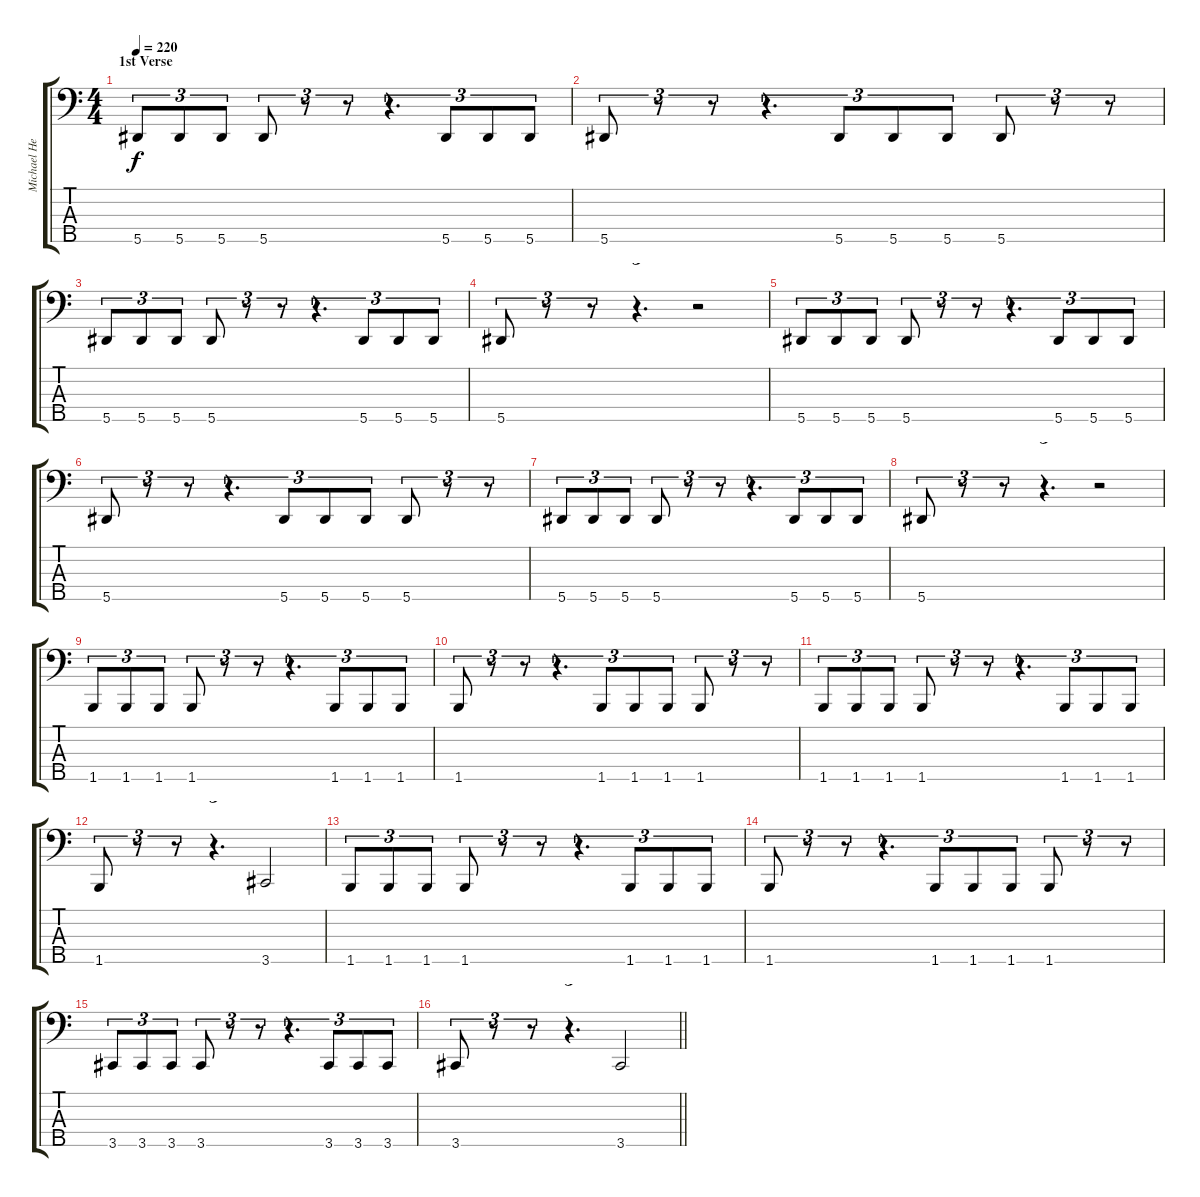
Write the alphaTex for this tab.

\track ("Michael Hedlund" "Michael He") {instrument electricbassfinger}
\staff {score tabs}
\tuning (Gb2 Db2 Ab1 Eb1 Bb0) {hide}
\ts (4 4)
\section ("" "1st Verse")
\tempo 220
\clef f4
\ks c
5.5.8{tu (3 2) dy f} 5.5.8{tu (3 2)} 5.5.8{tu (3 2)} 5.5.8{tu (3 2)} r.8{tu (3 2)} r.8{tu (3 2)} r.4{d tu (3 2)} 5.5.8{tu (3 2)} 5.5.8{tu (3 2)} 5.5.8{tu (3 2)} |
5.5.8{tu (3 2)} r.8{tu (3 2)} r.8{tu (3 2)} r.4{d tu (3 2)} 5.5.8{tu (3 2)} 5.5.8{tu (3 2)} 5.5.8{tu (3 2)} 5.5.8{tu (3 2)} r.8{tu (3 2)} r.8{tu (3 2)} |
5.5.8{tu (3 2)} 5.5.8{tu (3 2)} 5.5.8{tu (3 2)} 5.5.8{tu (3 2)} r.8{tu (3 2)} r.8{tu (3 2)} r.4{d tu (3 2)} 5.5.8{tu (3 2)} 5.5.8{tu (3 2)} 5.5.8{tu (3 2)} |
5.5.8{tu (3 2)} r.8{tu (3 2)} r.8{tu (3 2)} r.4{d tu (3 2)} r.2 |
5.5.8{tu (3 2)} 5.5.8{tu (3 2)} 5.5.8{tu (3 2)} 5.5.8{tu (3 2)} r.8{tu (3 2)} r.8{tu (3 2)} r.4{d tu (3 2)} 5.5.8{tu (3 2)} 5.5.8{tu (3 2)} 5.5.8{tu (3 2)} |
5.5.8{tu (3 2)} r.8{tu (3 2)} r.8{tu (3 2)} r.4{d tu (3 2)} 5.5.8{tu (3 2)} 5.5.8{tu (3 2)} 5.5.8{tu (3 2)} 5.5.8{tu (3 2)} r.8{tu (3 2)} r.8{tu (3 2)} |
5.5.8{tu (3 2)} 5.5.8{tu (3 2)} 5.5.8{tu (3 2)} 5.5.8{tu (3 2)} r.8{tu (3 2)} r.8{tu (3 2)} r.4{d tu (3 2)} 5.5.8{tu (3 2)} 5.5.8{tu (3 2)} 5.5.8{tu (3 2)} |
5.5.8{tu (3 2)} r.8{tu (3 2)} r.8{tu (3 2)} r.4{d tu (3 2)} r.2 |
1.5.8{tu (3 2)} 1.5.8{tu (3 2)} 1.5.8{tu (3 2)} 1.5.8{tu (3 2)} r.8{tu (3 2)} r.8{tu (3 2)} r.4{d tu (3 2)} 1.5.8{tu (3 2)} 1.5.8{tu (3 2)} 1.5.8{tu (3 2)} |
1.5.8{tu (3 2)} r.8{tu (3 2)} r.8{tu (3 2)} r.4{d tu (3 2)} 1.5.8{tu (3 2)} 1.5.8{tu (3 2)} 1.5.8{tu (3 2)} 1.5.8{tu (3 2)} r.8{tu (3 2)} r.8{tu (3 2)} |
1.5.8{tu (3 2)} 1.5.8{tu (3 2)} 1.5.8{tu (3 2)} 1.5.8{tu (3 2)} r.8{tu (3 2)} r.8{tu (3 2)} r.4{d tu (3 2)} 1.5.8{tu (3 2)} 1.5.8{tu (3 2)} 1.5.8{tu (3 2)} |
1.5.8{tu (3 2)} r.8{tu (3 2)} r.8{tu (3 2)} r.4{d tu (3 2)} 3.5.2 |
1.5.8{tu (3 2)} 1.5.8{tu (3 2)} 1.5.8{tu (3 2)} 1.5.8{tu (3 2)} r.8{tu (3 2)} r.8{tu (3 2)} r.4{d tu (3 2)} 1.5.8{tu (3 2)} 1.5.8{tu (3 2)} 1.5.8{tu (3 2)} |
1.5.8{tu (3 2)} r.8{tu (3 2)} r.8{tu (3 2)} r.4{d tu (3 2)} 1.5.8{tu (3 2)} 1.5.8{tu (3 2)} 1.5.8{tu (3 2)} 1.5.8{tu (3 2)} r.8{tu (3 2)} r.8{tu (3 2)} |
3.5.8{tu (3 2)} 3.5.8{tu (3 2)} 3.5.8{tu (3 2)} 3.5.8{tu (3 2)} r.8{tu (3 2)} r.8{tu (3 2)} r.4{d tu (3 2)} 3.5.8{tu (3 2)} 3.5.8{tu (3 2)} 3.5.8{tu (3 2)} |
\barLineRight lightlight
3.5.8{tu (3 2)} r.8{tu (3 2)} r.8{tu (3 2)} r.4{d tu (3 2)} 3.5.2
